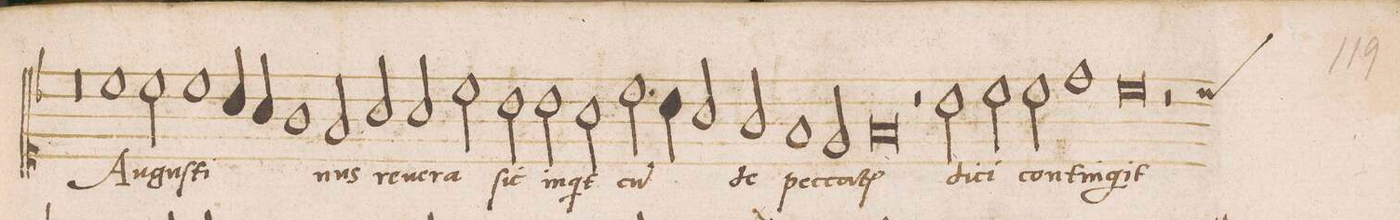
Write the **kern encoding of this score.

**kern	**text
*I"DISCANTVS	*
*clefC1	*
*k[b-]	*
*met(C|)	*
*M2/1	*
0r	.
=48-	=48-
1cc	Au-
2cc\	-guſ-
1cc\	-ti-
=49-	=49-
4b-/	.
4a/	.
1g	.
=50-	=50-
2f/	-nus
2a/	re
2a/	ue-
2cc\	-ra
=51-	=51-
2b-\	ſic
2b-\	in-
2a\	-q(ui)t
2.cc\	cu(m)
=52-	=52-
4b-\	.
2a/	.
2g/	de
1f/	pec-
=53-	=53-
2e/	-ca-
0f	-t(is)
=54-	=54-
2r	.
2b-\	di-
=55-	=55-
2cc\	-ci
2cc\	con-
1dd	-tin-
=56-	=56-
0cc	-git
=57-	=57-
*custos:cc	*
2r	.
*-	*-
